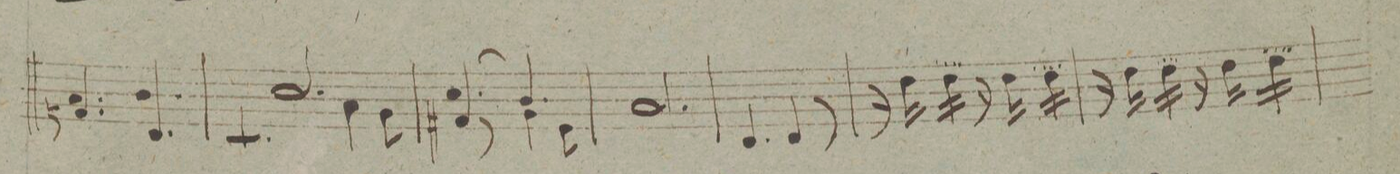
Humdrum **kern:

**kern	**dynam
*I"Viola	*
*clefC3	*
*k[f#c#g#]	*
*M6/8	*
4.B 4.Gn/	.
4.c# 4.E/	.
=47	=47
*^	*
2.d/	4.D/	.
.	4B\	.
.	8A\	.
=48	=48	=48
(4.d/ 4.G#X/	4G#X/yy	.
.	8rE	.
4.c#/)	4A\	.
.	8F#\	.
*v	*v	*
=49	=49
2.B/	.
=50	=50
4.E/	.
4E/	.
8r	.
=51	=51
16r	.
16e\	.
*tremolo	*
16e'y\LL	.
16e'\	.
16e'\	.
16e'\JJ	.
*Xtremolo	*
16r	.
16e\	.
*tremolo	*
16e'y\LL	.
16e'\	.
16e'\	.
16e'\JJ	.
*Xtremolo	*
=52	=52
16r	.
16e\	.
*tremolo	*
16e'y\LL	.
16e'\	.
16e'\	.
16e'\JJ	.
*Xtremolo	*
16r	.
16e\	.
*tremolo	*
16e'y\LL	.
16e'\	.
16e'\	.
16e'\JJ	.
*Xtremolo	*
=53	=53
*-	*-
